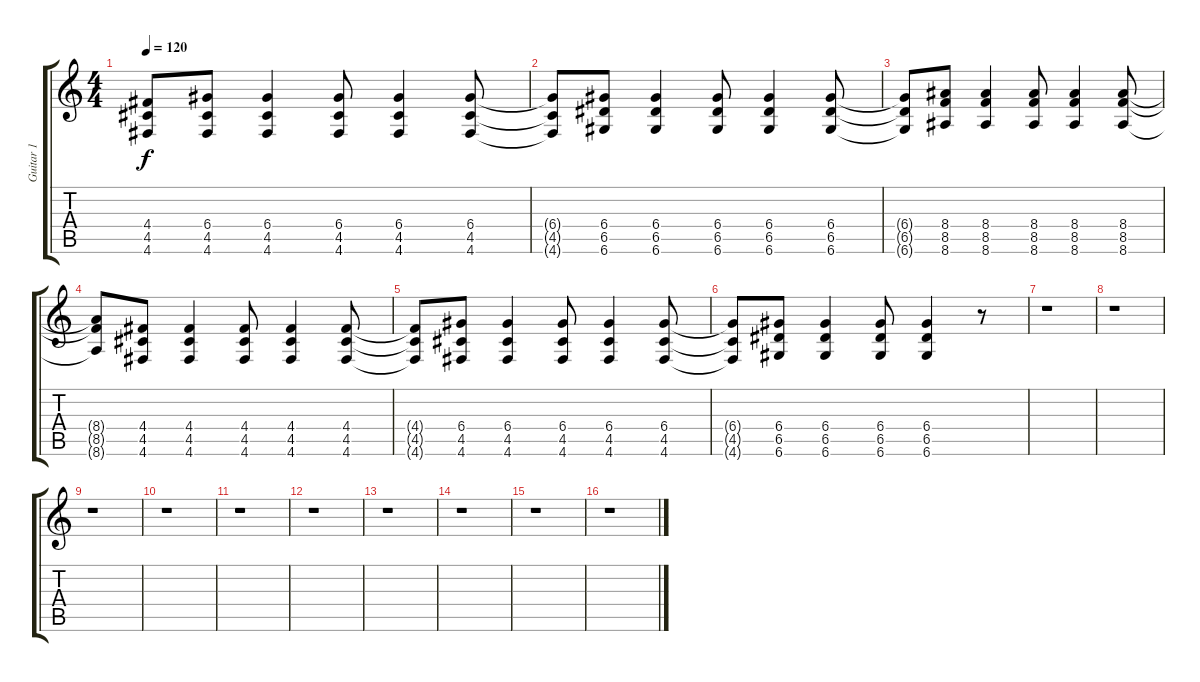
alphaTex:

\track ("Guitar 1" "Guitar 1") {instrument distortionguitar}
\staff {score tabs}
\tuning (E4 B3 G3 D3 A2 D2) {hide}
\ts (4 4)
\tempo 120
\clef g2
\ks c
(4.4{t} 4.5{t} 4.6{t}).8{dy f} (6.4 4.5 4.6).8 (6.4 4.5 4.6).4 (6.4 4.5 4.6).8 (6.4 4.5 4.6).4 (6.4 4.5 4.6).8 |
(6.4{t} 4.5{t} 4.6{t}).8 (6.4 6.5 6.6).8 (6.4 6.5 6.6).4 (6.4 6.5 6.6).8 (6.4 6.5 6.6).4 (6.4 6.5 6.6).8 |
(6.4{t} 6.5{t} 6.6{t}).8 (8.4 8.5 8.6).8 (8.4 8.5 8.6).4 (8.4 8.5 8.6).8 (8.4 8.5 8.6).4 (8.4 8.5 8.6).8 |
(8.4{t} 8.5{t} 8.6{t}).8 (4.4 4.5 4.6).8 (4.4 4.5 4.6).4 (4.4 4.5 4.6).8 (4.4 4.5 4.6).4 (4.4 4.5 4.6).8 |
(4.4{t} 4.5{t} 4.6{t}).8 (6.4 4.5 4.6).8 (6.4 4.5 4.6).4 (6.4 4.5 4.6).8 (6.4 4.5 4.6).4 (6.4 4.5 4.6).8 |
(6.4{t} 4.5{t} 4.6{t}).8 (6.4 6.5 6.6).8 (6.4 6.5 6.6).4 (6.4 6.5 6.6).8 (6.4 6.5 6.6).4 r.8 |
r.1 |
r.1 |
r.1 |
r.1 |
r.1 |
r.1 |
r.1 |
r.1 |
r.1 |
r.1
